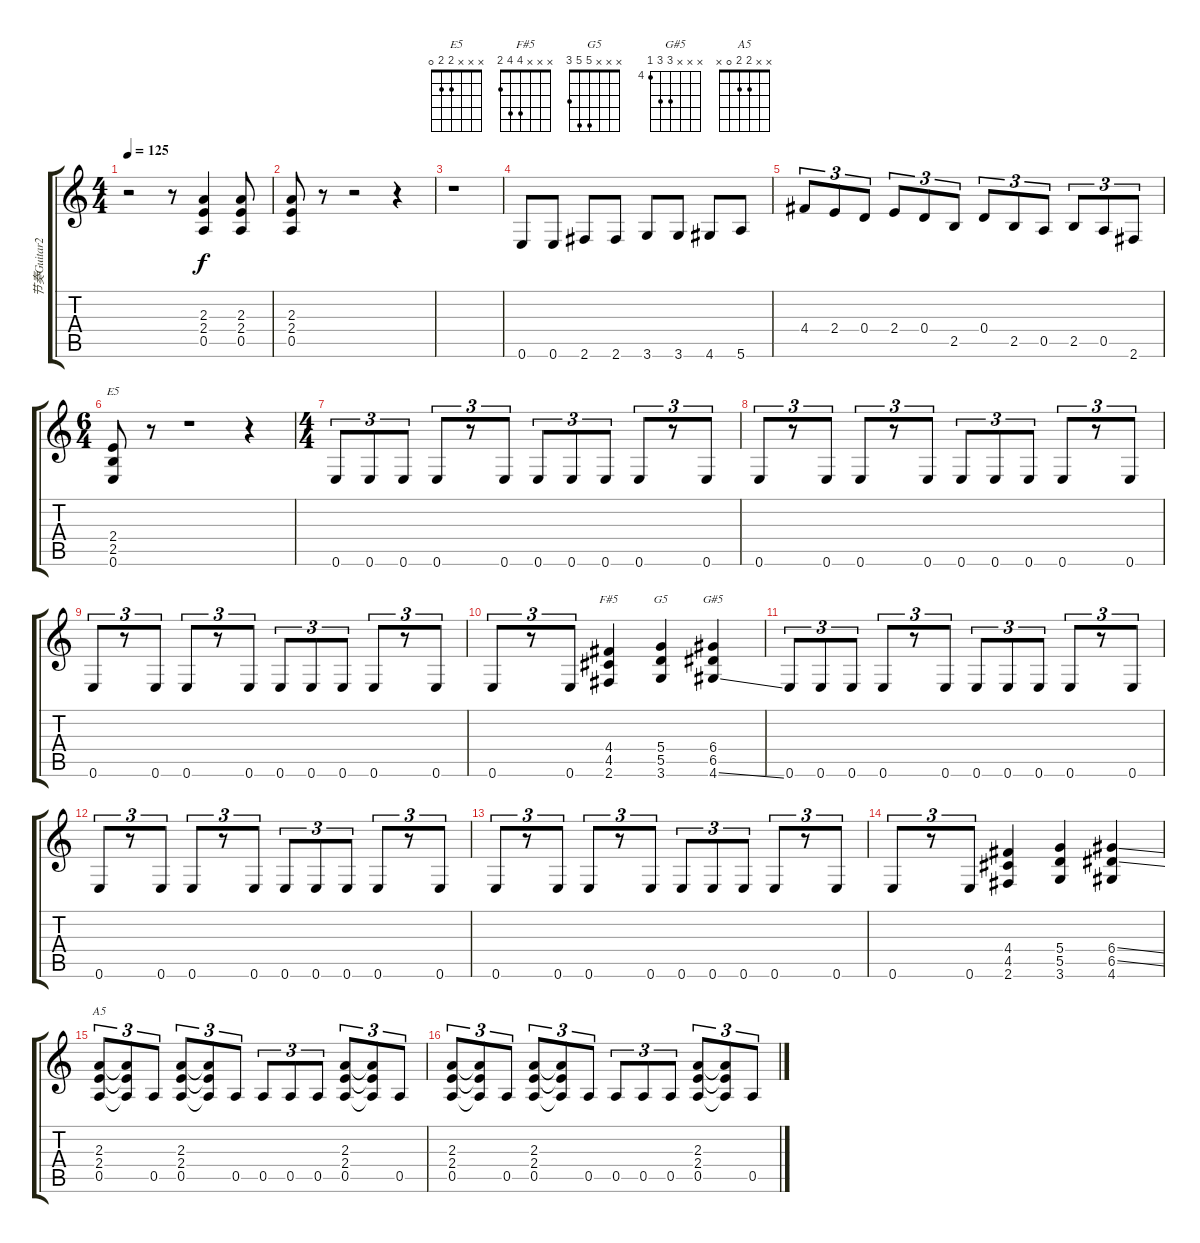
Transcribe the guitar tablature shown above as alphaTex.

\track ("节奏Guitar2" "节奏Guitar2") {instrument distortionguitar}
\staff {score tabs}
\tuning (E4 B3 G3 D3 A2 E2) {hide}
\chord ("E5" x x x 2 2 0)
\chord ("F#5" x x x 4 4 2)
\chord ("G5" x x x 5 5 3)
\chord ("G#5" x x x 6 6 4) {firstfret 4}
\chord ("A5" x x 2 2 0 x)
\ts (4 4)
\tempo 125
\clef g2
\ks c
r.2{dy f} r.8 (2.3 2.4 0.5).4 (2.3 2.4 0.5).8 |
(2.3 2.4 0.5).8 r.8 r.2 r.4 |
r.1 |
0.6.8 0.6.8 2.6.8 2.6.8 3.6.8 3.6.8 4.6.8 5.6.8 |
4.4.8{tu (3 2)} 2.4.8{tu (3 2)} 0.4.8{tu (3 2)} 2.4.8{tu (3 2)} 0.4.8{tu (3 2)} 2.5.8{tu (3 2)} 0.4.8{tu (3 2)} 2.5.8{tu (3 2)} 0.5.8{tu (3 2)} 2.5.8{tu (3 2)} 0.5.8{tu (3 2)} 2.6.8{tu (3 2)} |
\ts (6 4)
(2.4 2.5 0.6).8{ch "E5"} r.8 r.1 r.4 |
\ts (4 4)
0.6.8{tu (3 2)} 0.6.8{tu (3 2)} 0.6.8{tu (3 2)} 0.6.8{tu (3 2)} r.8{tu (3 2)} 0.6.8{tu (3 2)} 0.6.8{tu (3 2)} 0.6.8{tu (3 2)} 0.6.8{tu (3 2)} 0.6.8{tu (3 2)} r.8{tu (3 2)} 0.6.8{tu (3 2)} |
0.6.8{tu (3 2)} r.8{tu (3 2)} 0.6.8{tu (3 2)} 0.6.8{tu (3 2)} r.8{tu (3 2)} 0.6.8{tu (3 2)} 0.6.8{tu (3 2)} 0.6.8{tu (3 2)} 0.6.8{tu (3 2)} 0.6.8{tu (3 2)} r.8{tu (3 2)} 0.6.8{tu (3 2)} |
0.6.8{tu (3 2)} r.8{tu (3 2)} 0.6.8{tu (3 2)} 0.6.8{tu (3 2)} r.8{tu (3 2)} 0.6.8{tu (3 2)} 0.6.8{tu (3 2)} 0.6.8{tu (3 2)} 0.6.8{tu (3 2)} 0.6.8{tu (3 2)} r.8{tu (3 2)} 0.6.8{tu (3 2)} |
0.6.8{tu (3 2)} r.8{tu (3 2)} 0.6.8{tu (3 2)} (4.4 4.5 2.6).4{ch "F#5"} (5.4 5.5 3.6).4{ch "G5"} (6.4 6.5 4.6{ss}).4{ch "G#5"} |
0.6.8{tu (3 2)} 0.6.8{tu (3 2)} 0.6.8{tu (3 2)} 0.6.8{tu (3 2)} r.8{tu (3 2)} 0.6.8{tu (3 2)} 0.6.8{tu (3 2)} 0.6.8{tu (3 2)} 0.6.8{tu (3 2)} 0.6.8{tu (3 2)} r.8{tu (3 2)} 0.6.8{tu (3 2)} |
0.6.8{tu (3 2)} r.8{tu (3 2)} 0.6.8{tu (3 2)} 0.6.8{tu (3 2)} r.8{tu (3 2)} 0.6.8{tu (3 2)} 0.6.8{tu (3 2)} 0.6.8{tu (3 2)} 0.6.8{tu (3 2)} 0.6.8{tu (3 2)} r.8{tu (3 2)} 0.6.8{tu (3 2)} |
0.6.8{tu (3 2)} r.8{tu (3 2)} 0.6.8{tu (3 2)} 0.6.8{tu (3 2)} r.8{tu (3 2)} 0.6.8{tu (3 2)} 0.6.8{tu (3 2)} 0.6.8{tu (3 2)} 0.6.8{tu (3 2)} 0.6.8{tu (3 2)} r.8{tu (3 2)} 0.6.8{tu (3 2)} |
0.6.8{tu (3 2)} r.8{tu (3 2)} 0.6.8{tu (3 2)} (4.4 4.5 2.6).4 (5.4 5.5 3.6).4 (6.4{ss} 6.5{ss} 4.6).4 |
(2.3 2.4 0.5).8{tu (3 2) ch "A5"} (2.3{t} 2.4{t} 0.5{t}).8{tu (3 2)} 0.5.8{tu (3 2)} (2.3 2.4 0.5).8{tu (3 2)} (2.3{t} 2.4{t} 0.5{t}).8{tu (3 2)} 0.5.8{tu (3 2)} 0.5.8{tu (3 2)} 0.5.8{tu (3 2)} 0.5.8{tu (3 2)} (2.3 2.4 0.5).8{tu (3 2)} (2.3{t} 2.4{t} 0.5{t}).8{tu (3 2)} 0.5.8{tu (3 2)} |
(2.3 2.4 0.5).8{tu (3 2)} (2.3{t} 2.4{t} 0.5{t}).8{tu (3 2)} 0.5.8{tu (3 2)} (2.3 2.4 0.5).8{tu (3 2)} (2.3{t} 2.4{t} 0.5{t}).8{tu (3 2)} 0.5.8{tu (3 2)} 0.5.8{tu (3 2)} 0.5.8{tu (3 2)} 0.5.8{tu (3 2)} (2.3 2.4 0.5).8{tu (3 2)} (2.3{t} 2.4{t} 0.5{t}).8{tu (3 2)} 0.5.8{tu (3 2)}
